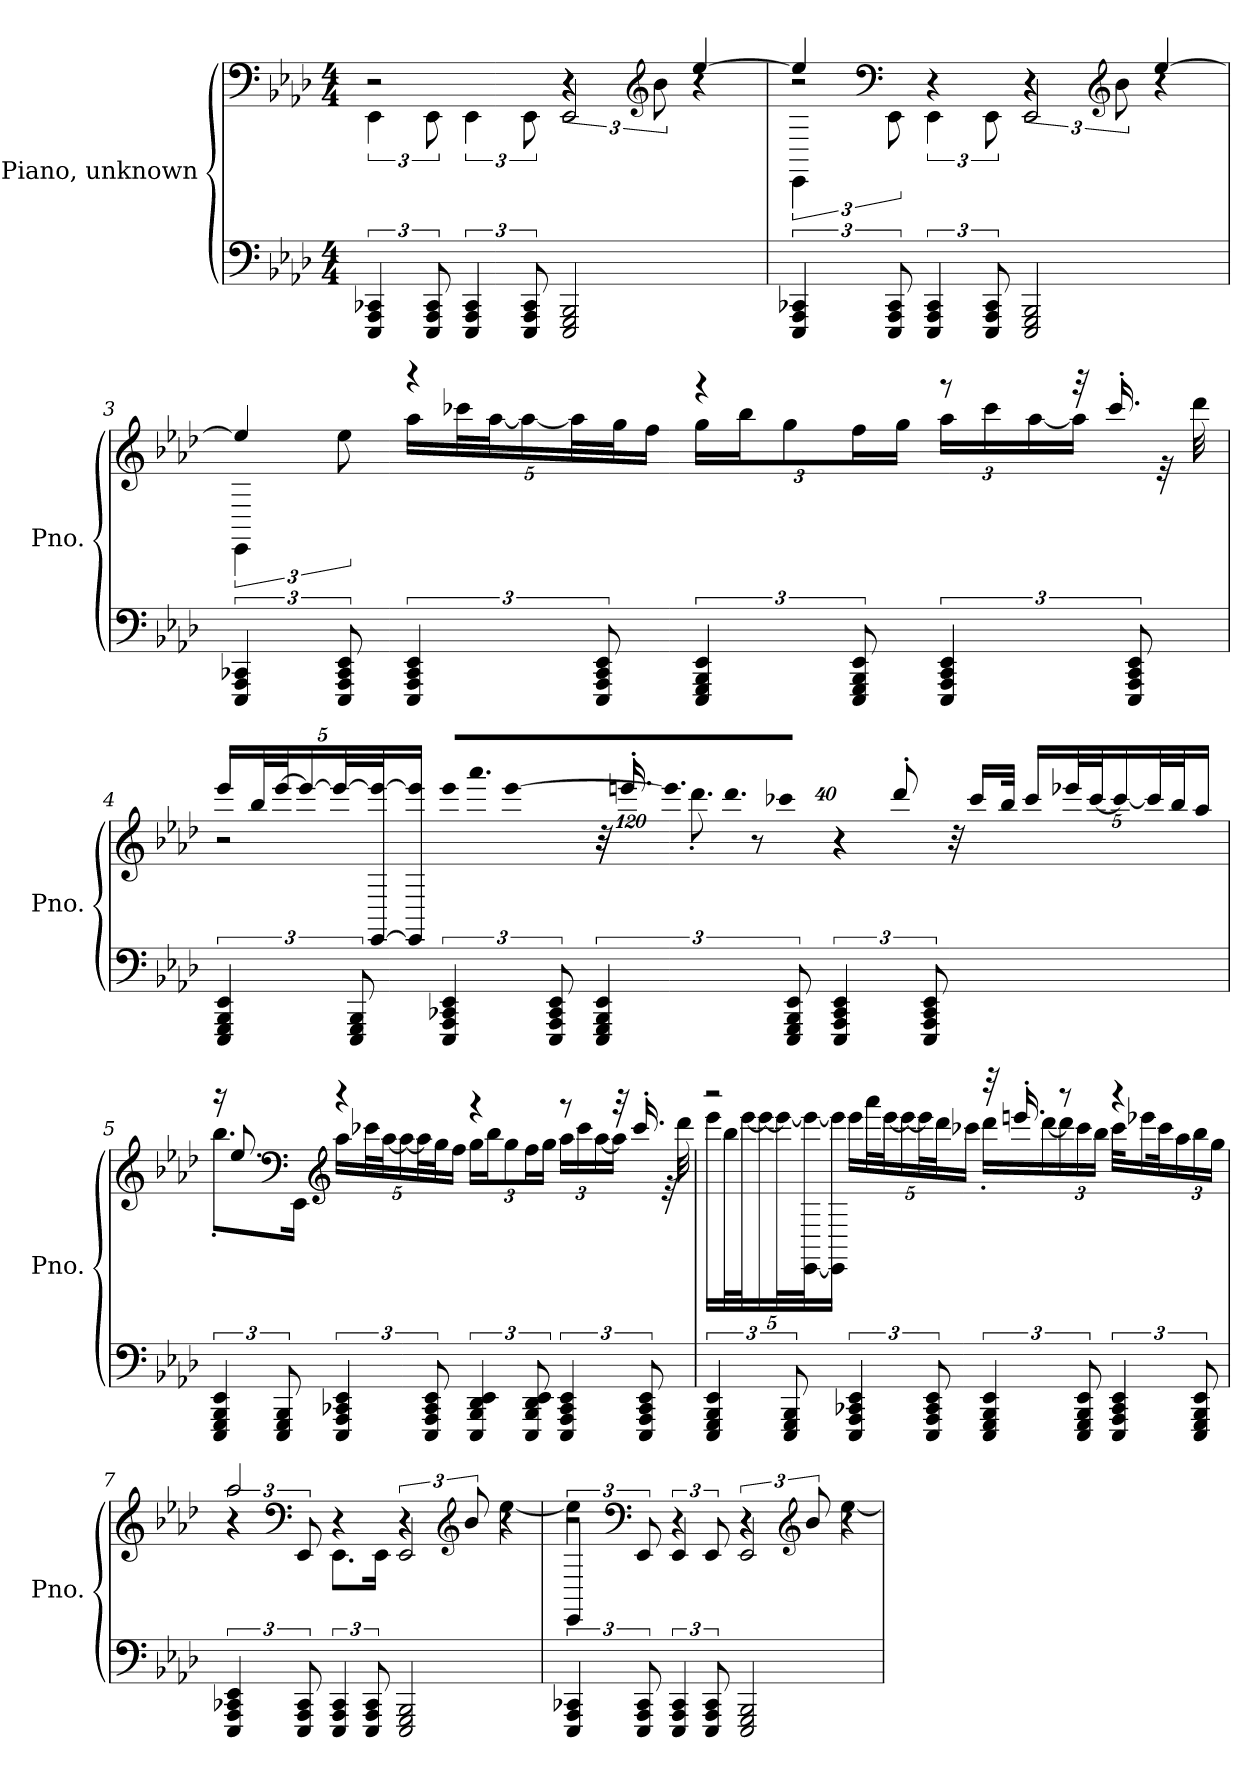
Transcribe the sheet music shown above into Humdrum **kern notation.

**kern	**kern
*part1	*part1
*staff2	*staff1
*I"Piano, unknown	*
*I'Pno.	*
*clefF4	*clefF4
*k[b-e-a-d-]	*k[b-e-a-d-]
*M4/4	*M4/4
*MM120	*MM120
=1	=1
*	*^
*	*	*^
6EEE-/ 6AAA-/ 6CC-X/	2r	6EE-\	2r
12EEE-/ 12AAA-/ 12CC-/	.	12EE-\	.
6EEE-/ 6AAA-/ 6CC-/	.	6EE-\	.
12EEE-/ 12AAA-/ 12CC-/	.	12EE-\	.
2EEE-/ 2GGG/ 2BBB-/	4r	6r	2EE-/
*	*clefG2	*	*
.	.	12b-\	.
.	[4ee-/	4r	.
=2	=2	=2	=2
6EEE-/ 6AAA-/ 6CC-X/	4ee-/]	6EE-\	2r
*	*clefF4	*	*
12EEE-/ 12AAA-/ 12CC-/	.	12EE-\	.
6EEE-/ 6AAA-/ 6CC-/	4r	6EE-\	.
12EEE-/ 12AAA-/ 12CC-/	.	12EE-\	.
2EEE-/ 2GGG/ 2BBB-/	4r	6r	2EE-/
*	*clefG2	*	*
.	.	12b-\	.
.	[4ee-/	4r	.
*	*	*v	*v
!!LO:LB:g=z
=3	=3	=3
6EEE-/ 6AAA-/ 6CC-X/	4ee-/]	6EE-\
12EEE-/ 12AAA-/ 12CC-/ 12EE-/	.	12ee-\
*	*	*Xbrackettup
6EEE-/ 6AAA-/ 6CC-/ 6EE-/	4r	20aa-\LL
.	.	40ccc-X\L
.	.	[40aa-\J
.	.	20aa-\_
.	.	40aa-\L]
12EEE-/ 12AAA-/ 12CC-/ 12EE-/	.	.
.	.	40gg\J
.	.	20ff\JJ
6EEE-/ 6GGG/ 6BBB-/ 6EE-/	4r	24gg\LL
.	.	24bb-\J
.	.	12gg\
12EEE-/ 12GGG/ 12BBB-/ 12EE-/	.	24ff\L
.	.	24gg\JJ
6EEE-/ 6AAA-/ 6CC-/ 6EE-/	8r	24aa-\LL
.	.	24ccc-\
.	.	[24aa-\
.	32r	16aa-\JJ]
.	16.ccc-'/	.
12EEE-/ 12AAA-/ 12CC-/ 12EE-/	.	.
.	.	32r
.	.	32ddd-\
!!LO:LB:g=z
=4	=4	=4
*	*	*^
6EEE-/ 6GGG/ 6BBB-/ 6EE-/	2r	2r	20eee-/LL
.	.	.	40bb-/L
.	.	.	[40eee-/J
.	.	.	20eee-/_
.	.	.	40eee-/L_
12EEE-/ 12GGG/ 12BBB-/	.	.	.
.	.	.	[40EE-/ 40eee-/_J
.	.	.	20EE-/] 20eee-/]JJ
!	!	!	!LO:N:vis=32
6EEE-/ 6AAA-/ 6CC-X/ 6EE-/	.	.	640%23eee-/LLL
!	!	!	!LO:N:vis=32.
.	.	.	1920%103aaa-/
!	!	!	!LO:N:vis=64
.	.	.	[960%17eee-/K
!	!	!	!LO:N:vis=32.
.	.	.	1920%103eee-/]
!	!	!	!LO:N:vis=32.
.	.	.	1920%103ddd-/
12EEE-/ 12AAA-/ 12CC-/ 12EE-/	.	.	.
!	!	!	!LO:N:vis=32
.	.	.	640%23ccc-X/JJJ
6EEE-/ 6GGG/ 6BBB-/ 6EE-/	32r	16r	.
.	.	.	8ddd-'/
.	16.eeen'/	.	.
.	.	8.ddd-'\	.
.	8r	.	.
.	.	.	32r
.	.	.	16ccc-/LL
12EEE-/ 12GGG/ 12BBB-/ 12EE-/	.	.	.
.	.	.	32bb-/JJk
6EEE-/ 6AAA-/ 6CC-/ 6EE-/	4r	4r	.
.	.	.	20ccc-/LL
.	.	.	40eee-X/L
.	.	.	[40ccc-/J
.	.	.	20ccc-/_
.	.	.	40ccc-/L]
12EEE-/ 12AAA-/ 12CC-/ 12EE-/	.	.	.
.	.	.	40bb-/J
.	.	.	20aa-/JJ
1920ryy	1920ryy	1920ryy	.
*	*	*v	*v
!!LO:LB:g=z
=5	=5	=5
6EEE-/ 6GGG/ 6BBB-/ 6EE-/	16r	8.bb-'\L
.	8.ee-/	.
12EEE-/ 12GGG/ 12BBB-/	.	.
*	*clefF4	*
.	.	16EE-\Jk
*	*clefG2	*
6EEE-/ 6AAA-/ 6CC-X/ 6EE-/	4r	20aa-\LL
.	.	40ccc-X\L
.	.	[40aa-\J
.	.	20aa-\_
.	.	40aa-\L]
12EEE-/ 12AAA-/ 12CC-/ 12EE-/	.	.
.	.	40gg\J
.	.	20ff\JJ
6EEE-/ 6BBB-/ 6DD-/ 6EE-/	4r	24gg\LL
.	.	24bb-\J
.	.	12gg\
12EEE-/ 12BBB-/ 12DD-/ 12EE-/	.	24ff\L
.	.	24gg\JJ
6EEE-/ 6AAA-/ 6CC-/ 6EE-/	8r	24aa-\LL
.	.	24ccc-\
.	.	[24aa-\
.	32r	16aa-\JJ]
.	16.ccc-'/	.
12EEE-/ 12AAA-/ 12CC-/ 12EE-/	.	.
.	.	32r
.	.	32ddd-\
!!LO:LB:g=z	!!
=6	=6	=6
6EEE-/ 6GGG/ 6BBB-/ 6EE-/	2r	20eee-\LL
.	.	40bb-\L
.	.	[40eee-\J
.	.	20eee-\_
.	.	40eee-\L_
12EEE-/ 12GGG/ 12BBB-/	.	.
.	.	[40EE-\ 40eee-\_J
.	.	20EE-\] 20eee-\]JJ
6EEE-/ 6AAA-/ 6CC-X/ 6EE-/	.	20eee-\LL
.	.	40aaa-\L
.	.	[40eee-\J
.	.	20eee-\_
.	.	40eee-\L]
12EEE-/ 12AAA-/ 12CC-/ 12EE-/	.	.
.	.	40ddd-\J
.	.	20ccc-X\JJ
6EEE-/ 6GGG/ 6BBB-/ 6EE-/	32r	16ddd-'\LL
.	16.eeen'/	.
.	.	[16ddd-\
.	8r	24ddd-\]
12EEE-/ 12GGG/ 12BBB-/ 12EE-/	.	24ccc-\
.	.	24bb-\JJ
6EEE-/ 6AAA-/ 6CC-/ 6EE-/	4r	32ccc-\KLL
.	.	16eee-X\
.	.	32ccc-\K
.	.	24aa-\
12EEE-/ 12GGG/ 12BBB-/ 12EE-/	.	24bb-\
.	.	24gg\JJ
*	*v	*v
!!LO:LB:g=z
=7	=7
*	*brackettup
*	*^
*	*	*^
6EEE-/ 6AAA-/ 6CC-X/ 6EE-/	6r	4r	2aa-/
*	*clefF4	*	*
12EEE-/ 12AAA-/ 12CC-/	12EE-/	.	.
6EEE-/ 6AAA-/ 6CC-/	4r	8.EE-\L	.
12EEE-/ 12AAA-/ 12CC-/	.	.	.
.	.	16EE-\Jk	.
2EEE-/ 2GGG/ 2BBB-/	6r	4r	2EE-/
*	*clefG2	*	*
.	12b-/	.	.
.	4r	[4ee-\	.
=8	=8	=8	=8
6EEE-/ 6AAA-/ 6CC-X/	6EE-/	4ee-\]	2r
*	*clefF4	*	*
12EEE-/ 12AAA-/ 12CC-/	12EE-/	.	.
6EEE-/ 6AAA-/ 6CC-/	6EE-/	4r	.
12EEE-/ 12AAA-/ 12CC-/	12EE-/	.	.
2EEE-/ 2GGG/ 2BBB-/	6r	4r	2EE-/
*	*clefG2	*	*
.	12b-/	.	.
.	4r	[4ee-\	.
*	*v	*v	*v
=	=
*-	*-
